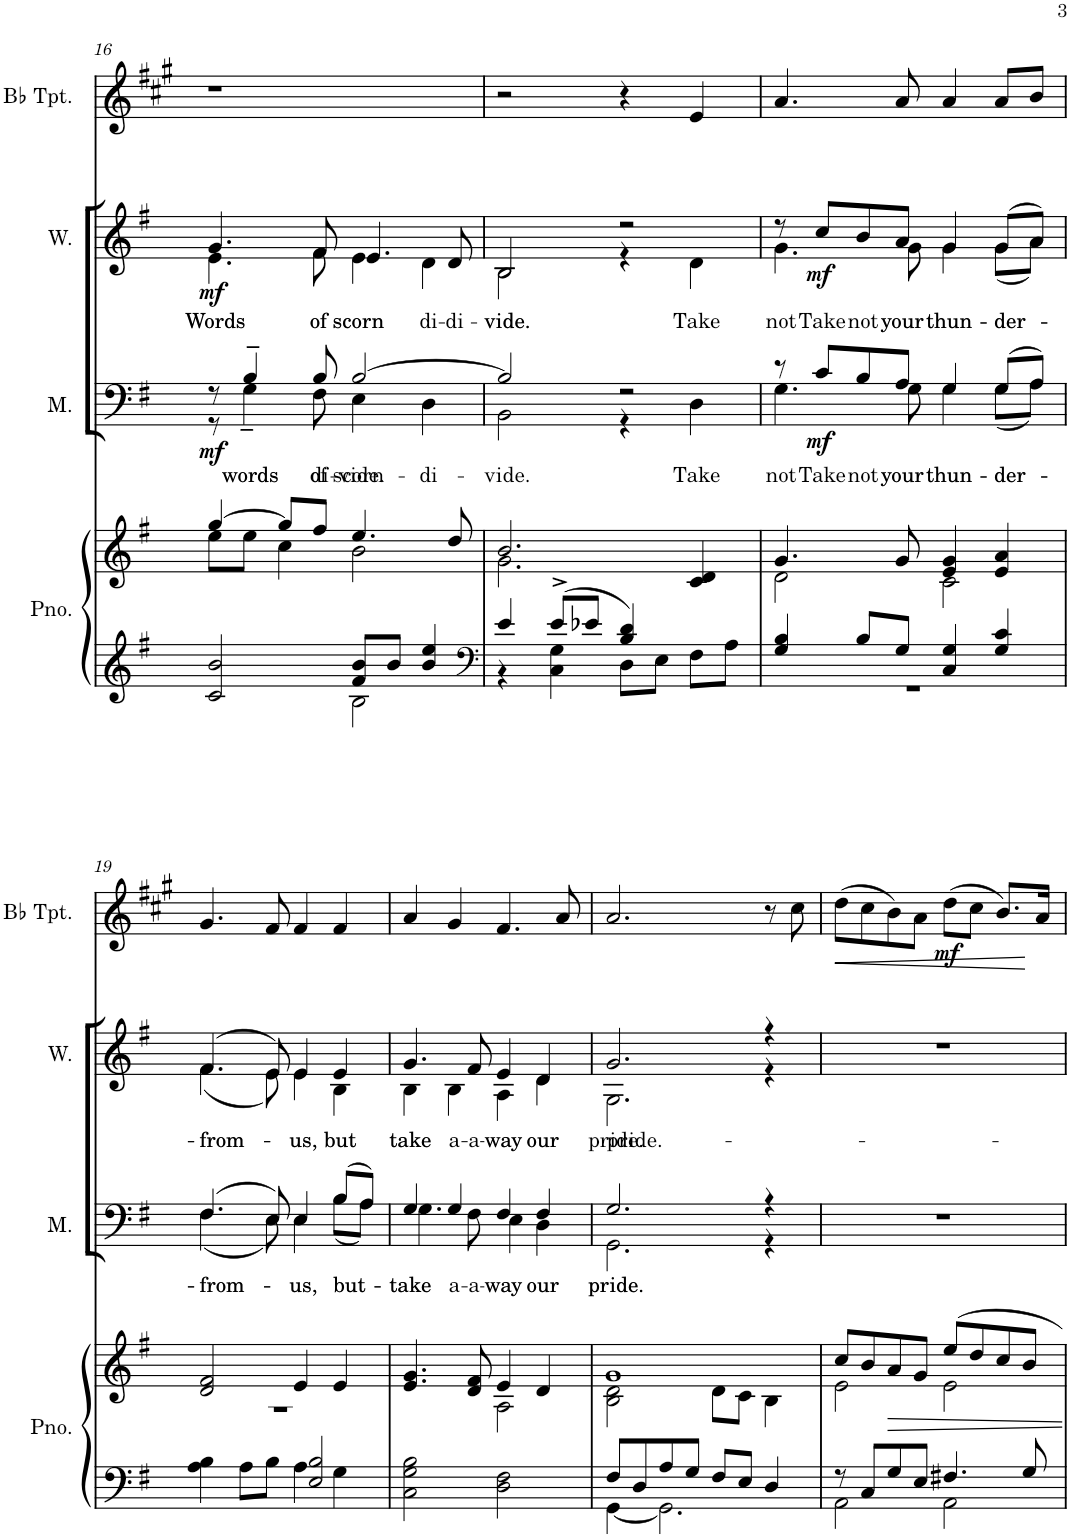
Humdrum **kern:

**kern	**kern	**kern	**text	**dynam	**kern	**text	**dynam	**kern	**dynam
*part4	*part4	*part3	*part3	*part3	*part2	*part2	*part2	*part1	*part1
*staff5	*staff4	*staff3	*staff3	*staff3	*staff2	*staff2	*staff2	*staff1	*staff1
*I"Piano	*	*I"Men	*	*	*I"Women	*	*	*I"Bb Trumpet	*
*I'Pno.	*	*I'M.	*	*	*I'W.	*	*	*I'Bb Tpt.	*
!!LO:PB:g=z
*clefG2	*clefG2	*clefF4	*	*	*clefG2	*	*	*clefG2	*
*	*	*	*	*	*	*	*	*Trd1c2	*
*k[f#]	*k[f#]	*k[f#]	*	*	*k[f#]	*	*	*k[f#c#g#]	*
*M4/4	*M4/4	*M4/4	*	*	*M4/4	*	*	*M4/4	*
=16	=16	=16	=16	=16	=16	=16	=16	=16	=16
*^	*^	*^	*	*	*	*	*	*	*
!	!	!	!	!	!	!	!	!	!LO:LY:b	!	!	!
*	*	*	*	*	*	*	*	*^	*	*	*	*
!	!	!	!	!	!	!	!LO:DY:b	!	!	!LO:LY:b	!LO:DY:b	!	!
2c/ 2b/	2ryy	[4gg/	8ee\L	8r	8r	.	mf	4.g/	4.e\	Words	mf	1r	.
!	!	!	!	!	!	!LO:LY:b	!	!	!	!	!	!	!
!	!	!	!	!	!	!LO:LY:b	!	!	!	!	!	!	!
.	.	.	8ee\J	4B~/	4G~\	words	.	.	.	.	.	.	.
.	.	8gg/L]	4cc\	.	.	.	.	.	.	.	.	.	.
!	!	!	!	!	!	!LO:LY:b	!	!	!	!	!	!	!
!	!	!	!	!	!	!LO:LY:b	!	!	!	!LO:LY:b	!	!	!
!	!	!	!	!	!	!	!	!	!	!LO:LY:b	!	!	!
.	.	8ff#/J	.	8B/	8F#\	of	.	8f#/	8f#\	of	.	.	.
!	!	!	!	!	!	!LO:LY:b	!	!	!	!	!	!	!
!	!	!	!	!	!	!LO:LY:b	!	!	!	!LO:LY:b	!	!	!
!	!	!	!	!	!	!	!	!	!	!LO:LY:b	!	!	!
8f#/ 8b/L	2B\	4.ee/	2b\	[2B/	4E\	scorn	.	4.e/	4e\	scorn	.	.	.
8b/J	.	.	.	.	.	.	.	.	.	.	.	.	.
!	!	!	!	!	!	!LO:LY:b	!	!	!	!LO:LY:b	!	!	!
4b/ 4ee/	.	.	.	.	4D\	di-	.	.	4d\	di-	.	.	.
!	!	!	!	!	!	!	!	!	!	!LO:LY:b	!	!	!
.	.	8dd/	.	.	.	.	.	8d/	.	di-	.	.	.
=17	=17	=17	=17	=17	=17	=17	=17	=17	=17	=17	=17	=17	=17
*clefF4	*	*	*	*	*	*	*	*	*	*	*	*	*
!	!	!	!	!	!	!LO:LY:b	!	!	!	!LO:LY:b	!	!	!
!	!	!	!	!	!	!	!	!	!	!LO:LY:b	!	!	!
4e/	4r	2.b/	2.g\	2B/]	2BB\	-vide.	.	2B/	2B\	-vide.	.	2r	.
8e^/L	4C\ 4G\	.	.	.	.	.	.	.	.	.	.	.	.
8e-X/J	.	.	.	.	.	.	.	.	.	.	.	.	.
4B/ 4d/	8D\L	.	.	2r	4r	.	.	2r	4r	.	.	4r	.
.	8E\J	.	.	.	.	.	.	.	.	.	.	.	.
!	!	!	!	!	!	!LO:LY:b	!	!	!	!LO:LY:b	!	!	!
8F#\L	4ryy	4c/ 4d/	4ryy	.	4D\	Take	.	.	4d\	Take	.	4e/	.
8A\J	.	.	.	.	.	.	.	.	.	.	.	.	.
=18	=18	=18	=18	=18	=18	=18	=18	=18	=18	=18	=18	=18	=18
!	!	!	!	!	!	!LO:LY:b	!	!	!	!LO:LY:b	!	!	!
4G/ 4B/	1r	4.g/	2d\	8r	4.G\	not	.	8r	4.g\	not	.	4.a/	.
!	!	!	!	!	!	!LO:LY:b	!LO:DY:b	!	!	!LO:LY:b	!LO:DY:b	!	!
.	.	.	.	8c/L	.	Take	mf	8cc/L	.	Take	mf	.	.
!	!	!	!	!	!	!LO:LY:b	!	!	!	!LO:LY:b	!	!	!
8B/L	.	.	.	8B/	.	not	.	8b/	.	not	.	.	.
!	!	!	!	!	!	!LO:LY:b	!	!	!	!	!	!	!
!	!	!	!	!	!	!LO:LY:b	!	!	!	!LO:LY:b	!	!	!
!	!	!	!	!	!	!	!	!	!	!LO:LY:b	!	!	!
8G/J	.	8g/	.	8A/J	8G\	your	.	8a/J	8g\	your	.	8a/	.
!	!	!	!	!	!	!LO:LY:b	!	!	!	!	!	!	!
!	!	!	!	!	!	!LO:LY:b	!	!	!	!LO:LY:b	!	!	!
!	!	!	!	!	!	!	!	!	!	!LO:LY:b	!	!	!
4C/ 4G/	.	4e/ 4g/	2c\	4G/	4G\	thun-	.	4g/	4g\	thun-	.	4a/	.
!	!	!	!	!	!	!LO:LY:b	!	!	!	!	!	!	!
!	!	!	!	!	!	!LO:LY:b	!	!	!	!LO:LY:b	!	!	!
!	!	!	!	!	!	!	!	!	!	!LO:LY:b	!	!	!
4G/ 4c/	.	4e/ 4a/	.	(8G/L	(8G\L	-der-	.	(8g/L	(8g\L	-der-	.	8a/L	.
.	.	.	.	8A/J)	8A\J)	.	.	8a/J)	8a\J)	.	.	8b/J	.
!!LO:LB:g=z
=19	=19	=19	=19	=19	=19	=19	=19	=19	=19	=19	=19	=19	=19
!	!	!	!	!	!	!LO:LY:b	!	!	!	!	!	!	!
!	!	!	!	!	!	!LO:LY:b	!	!	!	!LO:LY:b	!	!	!
!	!	!	!	!	!	!	!	!	!	!LO:LY:b	!	!	!
4A\ 4B\	2ryy	2d/ 2f#/	1r	(4.F#/	(4.F#\	-from-	.	(4.f#/	(4.f#\	-from-	.	4.g#/	.
8A\L	.	.	.	.	.	.	.	.	.	.	.	.	.
8B\J	.	.	.	8E/)	8E\)	.	.	8e/)	8e\)	.	.	8f#/	.
!	!	!	!	!	!	!LO:LY:b	!	!	!	!	!	!	!
!	!	!	!	!	!	!LO:LY:b	!	!	!	!LO:LY:b	!	!	!
!	!	!	!	!	!	!	!	!	!	!LO:LY:b	!	!	!
2E/ 2B/	4A\	4e/	.	4E/	4E\	-us,	.	4e/	4e\	-us,	.	4f#/	.
!	!	!	!	!	!	!LO:LY:b	!	!	!	!	!	!	!
!	!	!	!	!	!	!LO:LY:b	!	!	!	!LO:LY:b	!	!	!
!	!	!	!	!	!	!	!	!	!	!LO:LY:b	!	!	!
.	4G\	4e/	.	(8B/L	(8B\L	but-	.	4e/	4B\	but	.	4f#/	.
.	.	.	.	8A/J)	8A\J)	.	.	.	.	.	.	.	.
*v	*v	*	*	*	*	*	*	*	*	*	*	*	*
=20	=20	=20	=20	=20	=20	=20	=20	=20	=20	=20	=20	=20
!	!	!	!	!	!LO:LY:b	!	!	!	!	!	!	!
!	!	!	!	!	!LO:LY:b	!	!	!	!LO:LY:b	!	!	!
!	!	!	!	!	!	!	!	!	!LO:LY:b	!	!	!
2C\ 2G\ 2B\	4.e/ 4.g/	2ryy	4G/	4.G\	-take	.	4.g/	4B\	take	.	4a/	.
!	!	!	!	!	!LO:LY:b	!	!	!	!LO:LY:b	!	!	!
.	.	.	4G/	.	a-	.	.	4B\	a-	.	4g#/	.
!	!	!	!	!	!LO:LY:b	!	!	!	!LO:LY:b	!	!	!
.	8d/ 8f#/	.	.	8F#\	a-	.	8f#/	.	a-	.	.	.
!	!	!	!	!	!LO:LY:b	!	!	!	!	!	!	!
!	!	!	!	!	!LO:LY:b	!	!	!	!LO:LY:b	!	!	!
!	!	!	!	!	!	!	!	!	!LO:LY:b	!	!	!
2D\ 2F#\	4e/	2A\	4F#/	4E\	-way	.	4e/	4A\	-way	.	4.f#/	.
!	!	!	!	!	!LO:LY:b	!	!	!	!	!	!	!
!	!	!	!	!	!LO:LY:b	!	!	!	!LO:LY:b	!	!	!
!	!	!	!	!	!	!	!	!	!LO:LY:b	!	!	!
.	4d/	.	4F#/	4D\	our	.	4d/	4d\	our	.	.	.
.	.	.	.	.	.	.	.	.	.	.	8a/	.
=21	=21	=21	=21	=21	=21	=21	=21	=21	=21	=21	=21	=21
*^	*	*	*	*	*	*	*	*	*	*	*	*
!	!	!	!	!	!	!LO:LY:b	!	!	!	!	!	!	!
!	!	!	!	!	!	!LO:LY:b	!	!	!	!LO:LY:b	!	!	!
!	!	!	!	!	!	!	!	!	!	!LO:LY:b	!	!	!
8F#/L	[4GG\	1g	2B\ 2d\	2.G/	2.GG\	pride.	.	2.g/	2.G\	pride.	.	2.a/	.
8D/	.	.	.	.	.	.	.	.	.	.	.	.	.
8A/	2.GG\]	.	.	.	.	.	.	.	.	.	.	.	.
8G/J	.	.	.	.	.	.	.	.	.	.	.	.	.
8F#/L	.	.	8d\L	.	.	.	.	.	.	.	.	.	.
8E/J	.	.	8c\J	.	.	.	.	.	.	.	.	.	.
4D/	.	.	4B\	4r	4r	.	.	4r	4r	.	.	8r	.
.	.	.	.	.	.	.	.	.	.	.	.	8cc#\	.
*	*	*	*	*v	*v	*	*	*	*	*	*	*	*
*	*	*	*	*	*	*	*v	*v	*	*	*	*
=22	=22	=22	=22	=22	=22	=22	=22	=22	=22	=22	=22
8r	2AA\	8cc/L	2e\	1r	.	.	1r	.	.	(8dd\L	.
8C/L	.	8b/	.	.	.	.	.	.	.	8cc#\	.
8G/	.	8a/	.	.	.	.	.	.	.	8b\)	.
8E/J	.	8g/J	.	.	.	.	.	.	.	8a\J	.
!	!	!	!	!	!	!	!	!	!	!	!LO:DY:b
4.F#X/	2AA\	8ee/L	2e\	.	.	.	.	.	.	(8dd\L	mf
.	.	8dd/	.	.	.	.	.	.	.	8cc#\J	.
.	.	8cc/	.	.	.	.	.	.	.	8.b/L)	.
8G/	.	8b/J	.	.	.	.	.	.	.	.	.
.	.	.	.	.	.	.	.	.	.	16a/Jk	.
*v	*v	*	*	*	*	*	*	*	*	*	*
*	*v	*v	*	*	*	*	*	*	*	*
=	=	=	=	=	=	=	=	=	=
*-	*-	*-	*-	*-	*-	*-	*-	*-	*-
